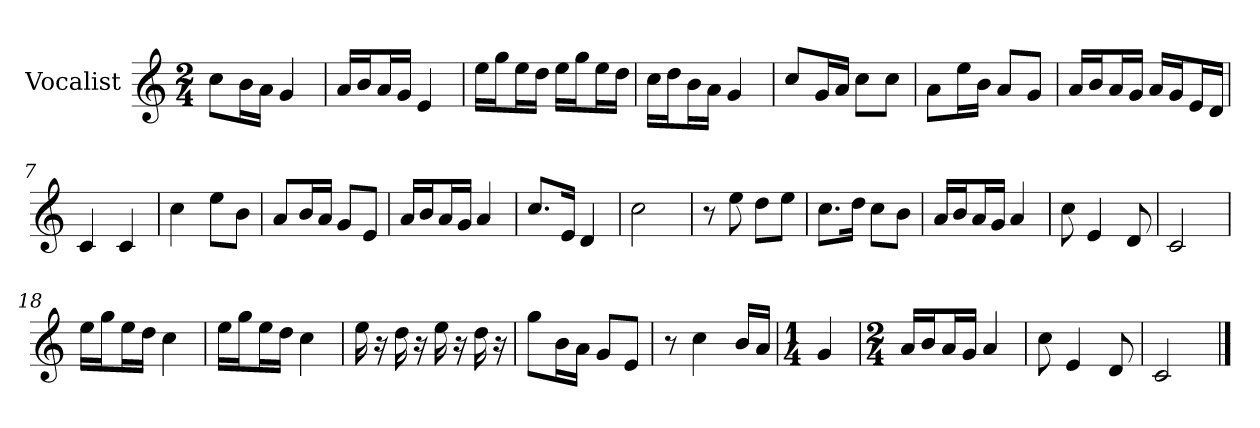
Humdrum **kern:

**kern
*part1
*staff1
*I"Vocalist
*k[]
*C:
*M2/4
=
8ccL
16bL
16aJJ
4g
=1
16aLL
16bJ
16aL
16gJJ
4e
=2
16eeLL
16ggJ
16eeL
16ddJJ
16eeLL
16ggJ
16eeL
16ddJJ
=3
16ccLL
16ddJ
16bL
16aJJ
4g
=4
8ccL
16gL
16aJJ
8ccL
8ccJ
=5
8aL
16eeL
16bJJ
8aL
8gJ
=6
16aLL
16bJ
16aL
16gJJ
16aLL
16gJ
16eL
16dJJ
=7
4c
4c
=8
4cc
8eeL
8bJ
=9
8aL
16bL
16aJJ
8gL
8eJ
=10
16aLL
16bJ
16aL
16gJJ
4a
=11
8.ccL
16eJk
4d
=12
2cc
=13
8r
8ee
8ddL
8eeJ
=14
8.ccL
16ddJk
8ccL
8bJ
=15
16aLL
16bJ
16aL
16gJJ
4a
=16
8cc
4e
8d
=17
2c
=18
16eeLL
16ggJ
16eeL
16ddJJ
4cc
=19
16eeLL
16ggJ
16eeL
16ddJJ
4cc
=20
16ee
16r
16dd
16r
16ee
16r
16dd
16r
=21
8ggL
16bL
16aJJ
8gL
8eJ
=22
8r
4cc
16bLL
16aJJ
=23
*M1/4
4g
=24
*M2/4
16aLL
16bJ
16aL
16gJJ
4a
=25
8cc
4e
8d
=26
2c
==
*-
